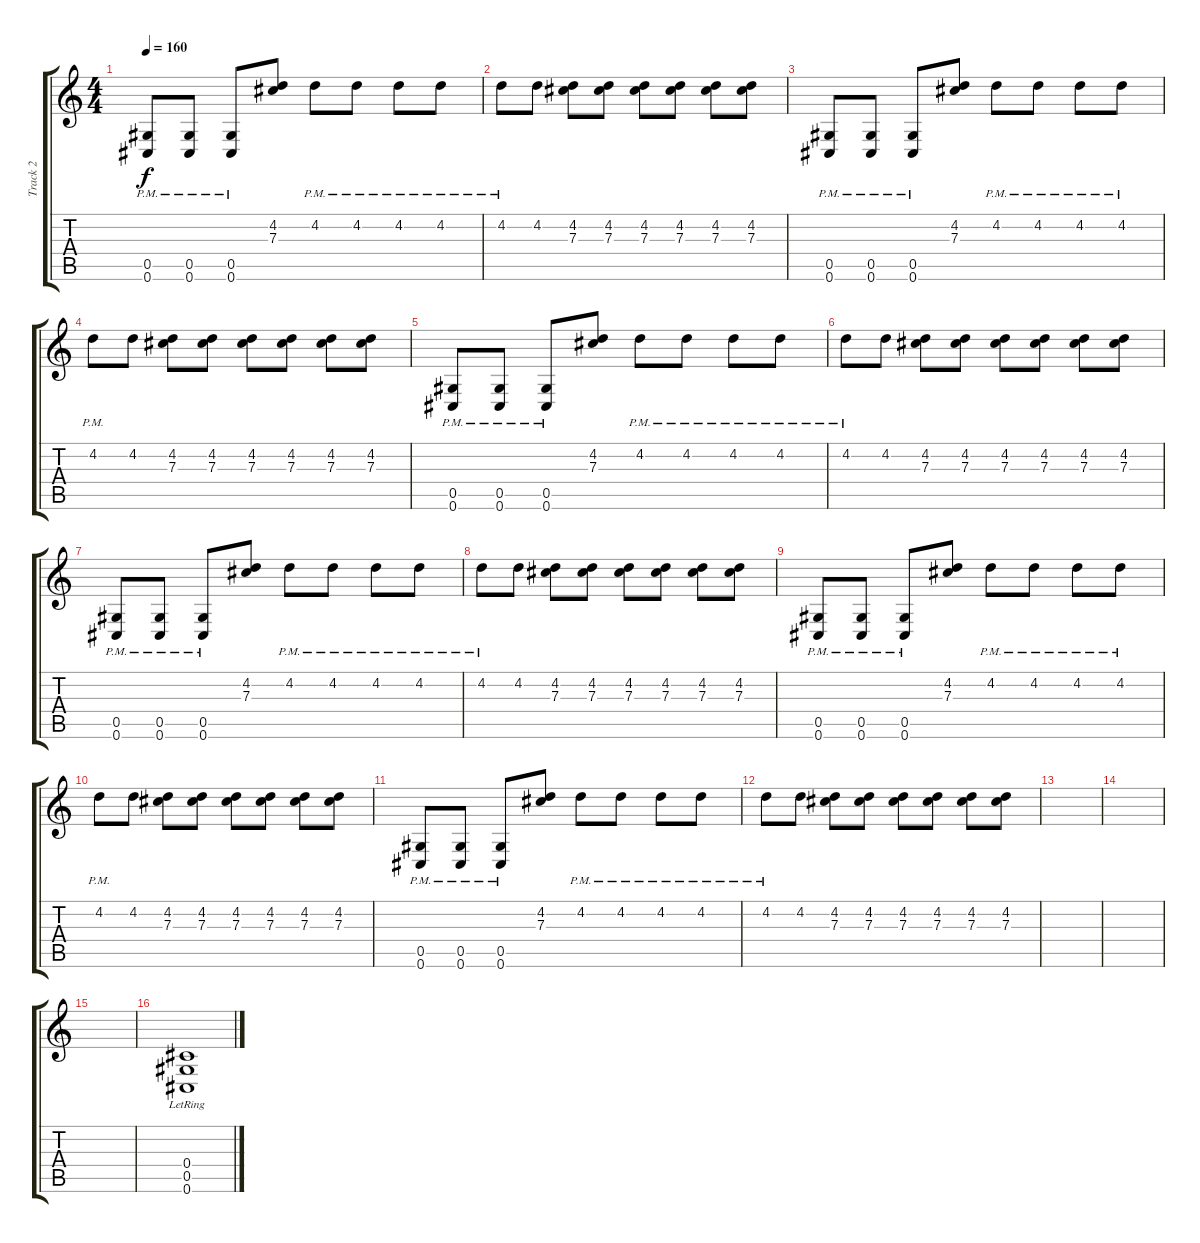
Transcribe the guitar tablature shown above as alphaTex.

\track ("Track 2" "Track 2") {instrument distortionguitar}
\staff {score tabs}
\tuning (Eb4 Bb3 Gb3 Db3 Ab2 Db2) {hide}
\ts (4 4)
\tempo 160
\clef g2
\ks c
(0.5{pm} 0.6{pm}).8{dy f} (0.5{pm} 0.6{pm}).8 (0.5{pm} 0.6{pm}).8 (4.2 7.3).8 4.2{pm}.8 4.2{pm}.8 4.2{pm}.8 4.2{pm}.8 |
4.2{pm}.8 4.2.8 (4.2 7.3).8 (4.2 7.3).8 (4.2 7.3).8 (4.2 7.3).8 (4.2 7.3).8 (4.2 7.3).8 |
(0.5{pm} 0.6{pm}).8 (0.5{pm} 0.6{pm}).8 (0.5{pm} 0.6{pm}).8 (4.2 7.3).8 4.2{pm}.8 4.2{pm}.8 4.2{pm}.8 4.2{pm}.8 |
4.2{pm}.8 4.2.8 (4.2 7.3).8 (4.2 7.3).8 (4.2 7.3).8 (4.2 7.3).8 (4.2 7.3).8 (4.2 7.3).8 |
(0.5{pm} 0.6{pm}).8 (0.5{pm} 0.6{pm}).8 (0.5{pm} 0.6{pm}).8 (4.2 7.3).8 4.2{pm}.8 4.2{pm}.8 4.2{pm}.8 4.2{pm}.8 |
4.2{pm}.8 4.2.8 (4.2 7.3).8 (4.2 7.3).8 (4.2 7.3).8 (4.2 7.3).8 (4.2 7.3).8 (4.2 7.3).8 |
(0.5{pm} 0.6{pm}).8 (0.5{pm} 0.6{pm}).8 (0.5{pm} 0.6{pm}).8 (4.2 7.3).8 4.2{pm}.8 4.2{pm}.8 4.2{pm}.8 4.2{pm}.8 |
4.2{pm}.8 4.2.8 (4.2 7.3).8 (4.2 7.3).8 (4.2 7.3).8 (4.2 7.3).8 (4.2 7.3).8 (4.2 7.3).8 |
(0.5{pm} 0.6{pm}).8 (0.5{pm} 0.6{pm}).8 (0.5{pm} 0.6{pm}).8 (4.2 7.3).8 4.2{pm}.8 4.2{pm}.8 4.2{pm}.8 4.2{pm}.8 |
4.2{pm}.8 4.2.8 (4.2 7.3).8 (4.2 7.3).8 (4.2 7.3).8 (4.2 7.3).8 (4.2 7.3).8 (4.2 7.3).8 |
(0.5{pm} 0.6{pm}).8 (0.5{pm} 0.6{pm}).8 (0.5{pm} 0.6{pm}).8 (4.2 7.3).8 4.2{pm}.8 4.2{pm}.8 4.2{pm}.8 4.2{pm}.8 |
4.2{pm}.8 4.2.8 (4.2 7.3).8 (4.2 7.3).8 (4.2 7.3).8 (4.2 7.3).8 (4.2 7.3).8 (4.2 7.3).8 |
|
|
|
(0.4{lr} 0.5{lr} 0.6{lr}).1
